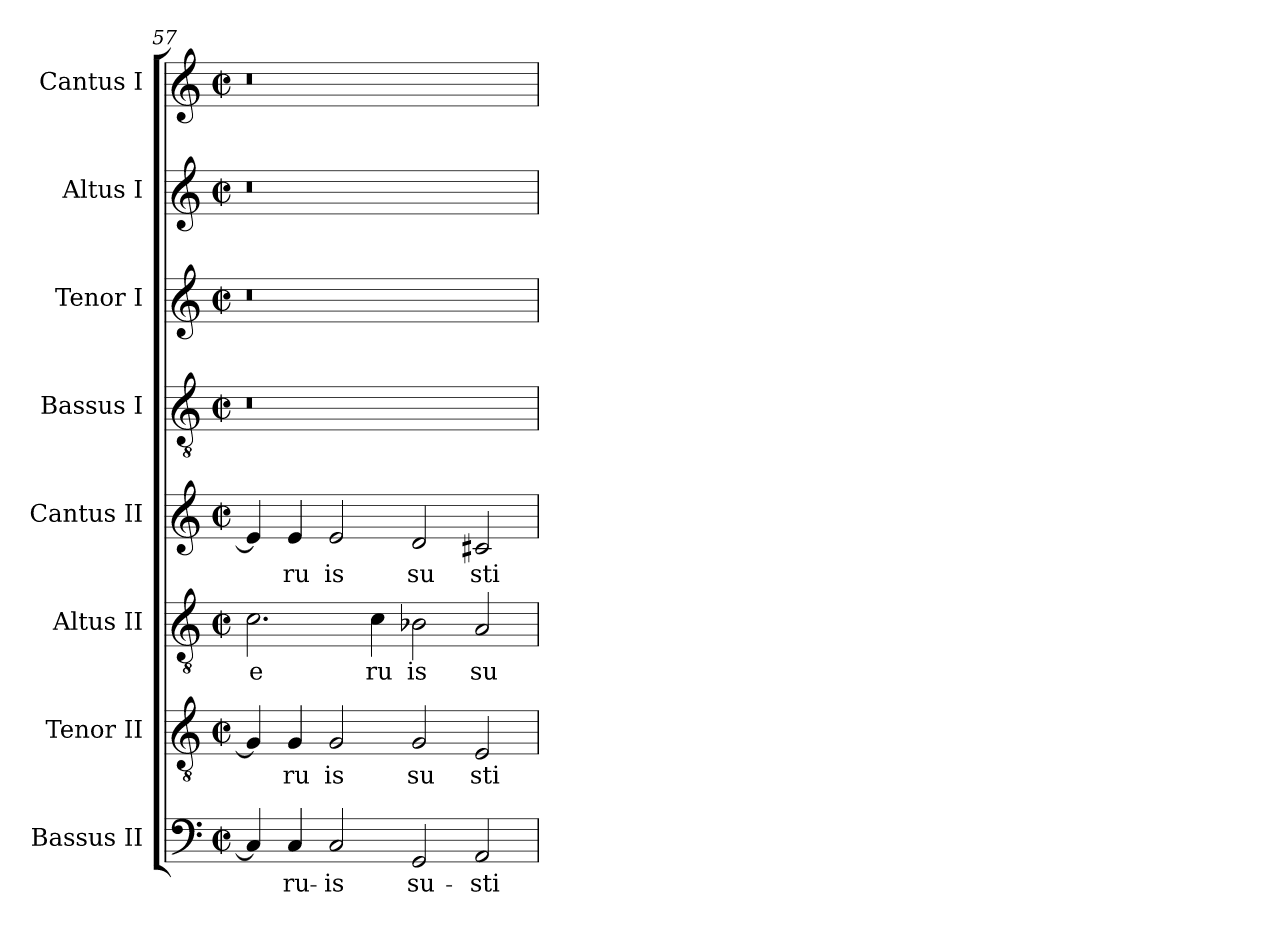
**kern	**text	**kern	**text	**kern	**text	**kern	**text	**kern	**kern	**kern	**kern
*part8	*part8	*part7	*part7	*part6	*part6	*part5	*part5	*part4	*part3	*part2	*part1
*staff8	*staff8	*staff7	*staff7	*staff6	*staff6	*staff5	*staff5	*staff4	*staff3	*staff2	*staff1
*I"Bassus II	*	*I"Tenor II	*	*I"Altus II	*	*I"Cantus II	*	*I"Bassus I	*I"Tenor I	*I"Altus I	*I"Cantus I
!!LO:PB:g=z
*clefF4	*	*clefGv2	*	*clefGv2	*	*clefG2	*	*clefGv2	*clefG2	*clefG2	*clefG2
*k[]	*	*k[]	*	*k[]	*	*k[]	*	*k[]	*k[]	*k[]	*k[]
*C:	*	*C:	*	*C:	*	*C:	*	*C:	*C:	*C:	*C:
*M2/2	*	*M2/2	*	*M2/2	*	*M2/2	*	*M2/2	*M2/2	*M2/2	*M2/2
*met(c|)	*	*met(c|)	*	*met(c|)	*	*met(c|)	*	*met(c|)	*met(c|)	*met(c|)	*met(c|)
=57	=57	=57	=57	=57	=57	=57	=57	=57	=57	=57	=57
!	!LO:LY:b:cj	!	!LO:LY:b:cj	!	!LO:LY:b:cj	!	!LO:LY:b:cj	!	!	!	!
4C/]	.	4G/]	--	2.c\	e	4e/]	--	0r	0r	0r	0r
!	!LO:LY:b:cj	!	!LO:LY:b:cj	!	!	!	!LO:LY:b:cj	!	!	!	!
4C/	ru-	4G/	-ru	.	.	4e/	-ru	.	.	.	.
!	!LO:LY:b:cj	!	!LO:LY:b:cj	!	!	!	!LO:LY:b:cj	!	!	!	!
2C/	-is	2G/	is	.	.	2e/	is	.	.	.	.
!	!	!	!	!	!LO:LY:b:cj	!	!	!	!	!	!
.	.	.	.	4c\	ru	.	.	.	.	.	.
!	!LO:LY:b:cj	!	!LO:LY:b:cj	!	!LO:LY:b:cj	!	!LO:LY:b:cj	!	!	!	!
2GG/	su-	2G/	su	2B-X\	is	2d/	su	.	.	.	.
!	!LO:LY:b:cj	!	!LO:LY:b:cj	!	!LO:LY:b:cj	!	!LO:LY:b:cj	!	!	!	!
2AA/	-sti-	2E/	sti	2A/	su	2c#X/	sti	.	.	.	.
=	=	=	=	=	=	=	=	=	=	=	=
*-	*-	*-	*-	*-	*-	*-	*-	*-	*-	*-	*-
